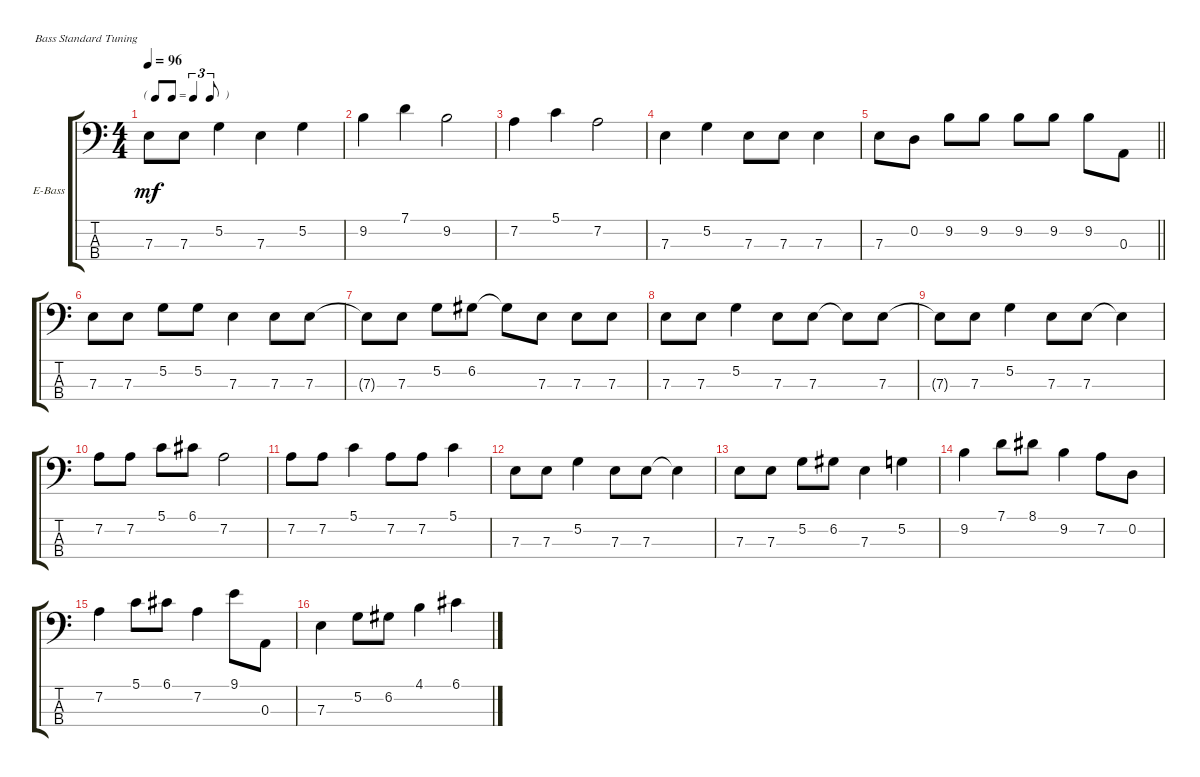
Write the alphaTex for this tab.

\defaultSystemsLayout 4
\bracketExtendMode groupsimilarinstruments
\firstSystemTrackNameOrientation horizontal
\otherSystemsTrackNameOrientation horizontal
\track ("Electric Bass" "E-Bass") {instrument electricbassfinger}
\staff {score tabs}
\tuning (G2 D2 A1 E1)
\ts (4 4)
\tf triplet8th
\tempo 96
\clef f4
\ks c
7.3{t}.8{dy mf} 7.3.8 5.2.4 7.3.4 5.2.4 |
9.2.4 7.1.4 9.2.2 |
7.2.4 5.1.4 7.2.2 |
7.3.4 5.2.4 7.3.8 7.3.8 7.3.4 |
\barLineRight lightlight
7.3.8 0.2.8 9.2.8 9.2.8 9.2.8 9.2.8 9.2.8 0.3.8 |
7.3.8 7.3.8 5.2.8 5.2.8 7.3.4 7.3.8 7.3.8 |
7.3{t}.8 7.3.8 5.2.8 6.2.8 6.2{t}.8 7.3.8 7.3.8 7.3.8 |
7.3.8 7.3.8 5.2.4 7.3.8 7.3.8 7.3{t}.8 7.3.8 |
7.3{t}.8 7.3.8 5.2.4 7.3.8 7.3.8 7.3{t}.4 |
7.2.8 7.2.8 5.1.8 6.1.8 7.2.2 |
7.2.8 7.2.8 5.1.4 7.2.8 7.2.8 5.1.4 |
7.3.8 7.3.8 5.2.4 7.3.8 7.3.8 7.3{t}.4 |
7.3.8 7.3.8 5.2.8 6.2.8 7.3.4 5.2.4 |
9.2.4 7.1.8 8.1.8 9.2.4 7.2.8 0.2.8 |
7.2.4 5.1.8 6.1.8 7.2.4 9.1.8 0.3.8 |
7.3.4 5.2.8 6.2.8 4.1.4 6.1.4
